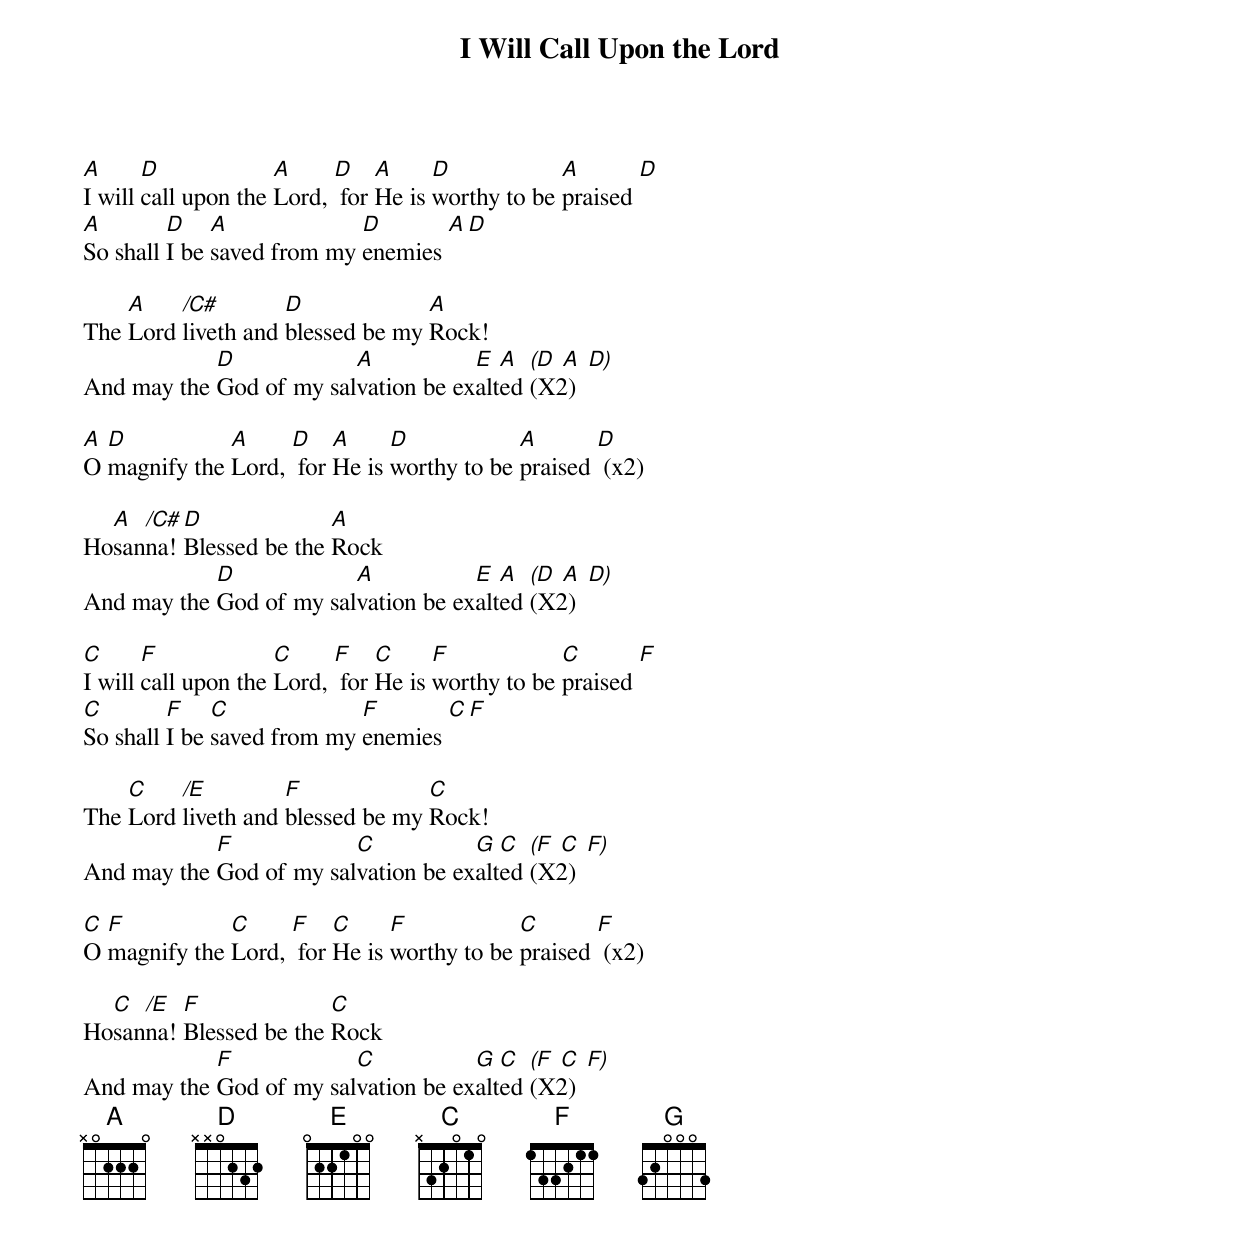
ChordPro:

{title: I Will Call Upon the Lord}
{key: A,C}
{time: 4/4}
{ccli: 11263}
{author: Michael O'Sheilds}
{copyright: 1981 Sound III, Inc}

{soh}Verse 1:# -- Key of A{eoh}
[A]I will [D]call upon the [A]Lord, [D] for [A]He is [D]worthy to be [A]praised [D]
[A]So shall [D]I be [A]saved from my [D]enemies [A][D]

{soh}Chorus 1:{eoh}
The [A]Lord [/C#]liveth and [D]blessed be my [A]Rock!
And may the [D]God of my sal[A]vation be ex[E]alt[A]ed [(D  A  D)](X2)

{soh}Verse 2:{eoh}
[A]O [D]magnify the [A]Lord, [D] for [A]He is [D]worthy to be [A]praised [D] (x2)

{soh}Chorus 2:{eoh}
Ho[A]san[/C#]na! [D]Blessed be the [A]Rock
And may the [D]God of my sal[A]vation be ex[E]alt[A]ed [(D  A  D)](X2)

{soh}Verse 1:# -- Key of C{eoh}
[C]I will [F]call upon the [C]Lord, [F] for [C]He is [F]worthy to be [C]praised [F]
[C]So shall [F]I be [C]saved from my [F]enemies [C][F]

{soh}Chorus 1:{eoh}
The [C]Lord [/E]liveth and [F]blessed be my [C]Rock!
And may the [F]God of my sal[C]vation be ex[G]alt[C]ed [(F  C  F)](X2)

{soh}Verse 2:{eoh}
[C]O [F]magnify the [C]Lord, [F] for [C]He is [F]worthy to be [C]praised [F] (x2)

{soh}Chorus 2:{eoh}
Ho[C]san[/E]na! [F]Blessed be the [C]Rock
And may the [F]God of my sal[C]vation be ex[G]alt[C]ed [(F  C  F)](X2)
